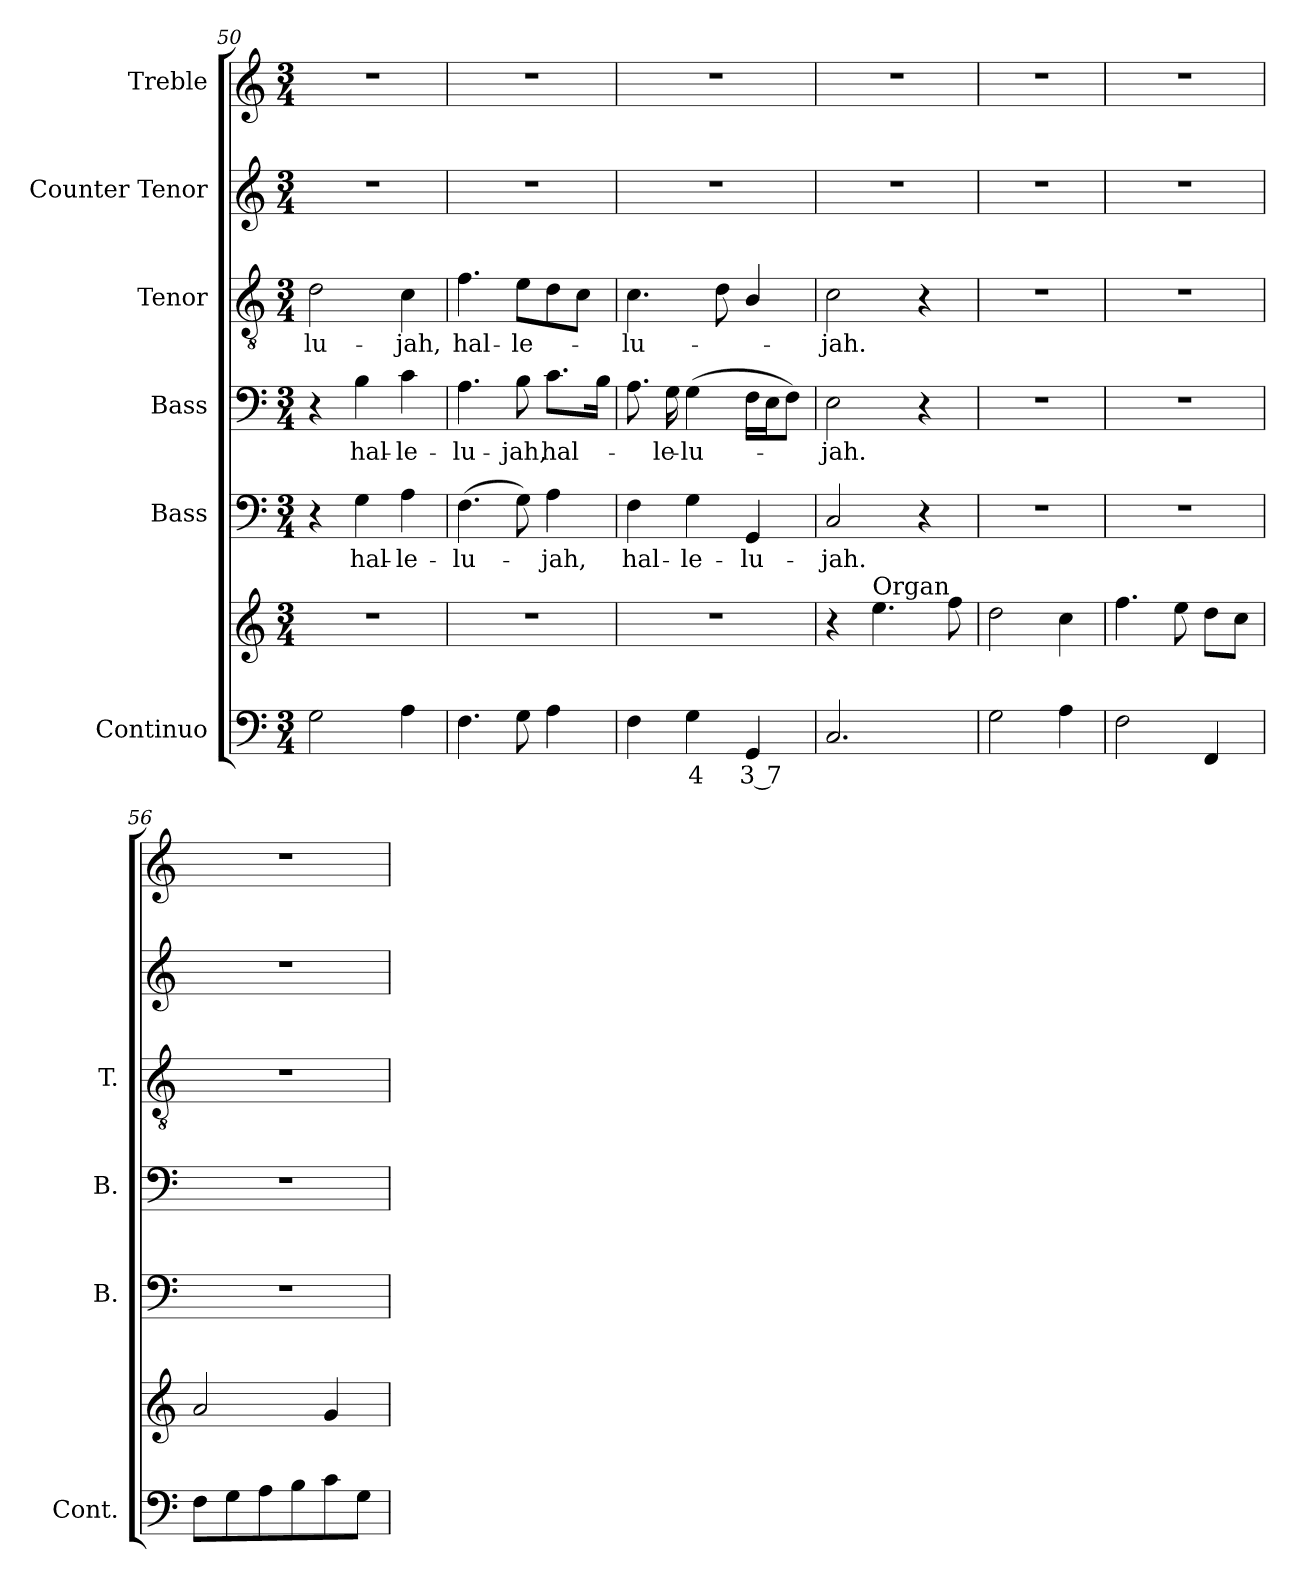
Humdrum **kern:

**kern	**text	**kern	**kern	**text	**kern	**text	**kern	**text	**kern	**kern
*part6	*part6	*part6	*part5	*part5	*part4	*part4	*part3	*part3	*part2	*part1
*staff7	*staff7	*staff6	*staff5	*staff5	*staff4	*staff4	*staff3	*staff3	*staff2	*staff1
*I"Continuo	*	*	*I"Bass	*	*I"Bass	*	*I"Tenor	*	*I"Counter Tenor	*I"Treble
*I'Cont.	*	*	*I'B.	*	*I'B.	*	*I'T.	*	*	*
*clefF4	*	*clefG2	*clefF4	*	*clefF4	*	*clefGv2	*	*clefG2	*clefG2
*	*	*	*	*	*	*	*ITrd7c12	*	*	*
*k[]	*	*k[]	*k[]	*	*k[]	*	*k[]	*	*k[]	*k[]
*C:	*	*C:	*C:	*	*C:	*	*C:	*	*C:	*C:
*M3/4	*	*M3/4	*M3/4	*	*M3/4	*	*M3/4	*	*M3/4	*M3/4
=50	=50	=50	=50	=50	=50	=50	=50	=50	=50	=50
!	!	!LO:N:vis=1	!	!	!	!	!	!	!	!
!	!	!	!	!	!	!	!	!LO:LY:b:color=#000000	!LO:N:vis=1	!LO:N:vis=1
2Gi\	.	2.r	4r	.	4r	.	2Di\	-lu-	2.r	2.r
!	!	!	!	!LO:LY:b:color=#000000	!	!	!	!	!	!
!	!	!	!	!	!	!LO:LY:b:color=#000000	!	!	!	!
.	.	.	4Gi\	hal-	4Bi\	hal-	.	.	.	.
!	!	!	!	!LO:LY:b:color=#000000	!	!	!	!	!	!
!	!	!	!	!	!	!LO:LY:b:color=#000000	!	!	!	!
!	!	!	!	!	!	!	!	!LO:LY:b:color=#000000	!	!
4Ai\	.	.	4Ai\	-le-	4ci\	-le-	4Ci\	-jah,	.	.
=51	=51	=51	=51	=51	=51	=51	=51	=51	=51	=51
!	!	!LO:N:vis=1	!	!	!	!	!	!	!	!
!	!	!	!	!LO:LY:b:color=#000000	!	!	!	!	!	!
!	!	!	!	!	!	!LO:LY:b:color=#000000	!	!	!	!
!	!	!	!	!	!	!	!	!LO:LY:b:color=#000000	!LO:N:vis=1	!LO:N:vis=1
4.Fi\	.	2.r	(4.Fi\	-lu-	4.Ai\	-lu-	4.Fi\	hal-	2.r	2.r
!	!	!	!	!	!	!LO:LY:b:color=#000000	!	!	!	!
!	!	!	!	!	!	!	!	!LO:LY:b:color=#000000	!	!
8Gi\	.	.	8Gi\)	.	8Bi\	-jah,	8Ei\L	-le-	.	.
!	!	!	!	!LO:LY:b:color=#000000	!	!	!	!	!	!
!	!	!	!	!	!	!LO:LY:b:color=#000000	!	!	!	!
4Ai\	.	.	4Ai\	-jah,	8.ci\L	hal-	8Di\	.	.	.
.	.	.	.	.	.	.	8Ci\J	.	.	.
.	.	.	.	.	16Bi\Jk	.	.	.	.	.
=52	=52	=52	=52	=52	=52	=52	=52	=52	=52	=52
!	!	!LO:N:vis=1	!	!	!	!	!	!	!	!
!	!	!	!	!LO:LY:b:color=#000000	!	!	!	!	!	!
!	!	!	!	!	!	!	!	!LO:LY:b:color=#000000	!LO:N:vis=1	!LO:N:vis=1
4Fi\	.	2.r	4Fi\	hal-	8.Ai\	.	4.Ci\	-lu-	2.r	2.r
!	!	!	!	!	!	!LO:LY:b:color=#000000	!	!	!	!
.	.	.	.	.	16Gi\	-le-	.	.	.	.
!	!LO:LY:b:color=#000000	!	!	!	!	!	!	!	!	!
!	!	!	!	!LO:LY:b:color=#000000	!	!	!	!	!	!
!	!	!	!	!	!	!LO:LY:b:color=#000000	!	!	!	!
4Gi\	4	.	4Gi\	-le-	(4Gi\	-lu-	.	.	.	.
.	.	.	.	.	.	.	8Di\	.	.	.
!	!LO:LY:b:color=#000000	!	!	!	!	!	!	!	!	!
!	!	!	!	!LO:LY:b:color=#000000	!	!	!	!	!	!
4GGi/	3 7	.	4GGi/	-lu-	16Fi\LL	.	4BBi/	.	.	.
.	.	.	.	.	16Ei\J	.	.	.	.	.
.	.	.	.	.	8Fi\J)	.	.	.	.	.
=53	=53	=53	=53	=53	=53	=53	=53	=53	=53	=53
!	!	!	!	!LO:LY:b:color=#000000	!	!	!	!	!	!
!	!	!	!	!	!	!LO:LY:b:color=#000000	!	!	!	!
!	!	!	!	!	!	!	!	!LO:LY:b:color=#000000	!LO:N:vis=1	!LO:N:vis=1
2.Ci/	.	4r	2Ci/	-jah.	2Ei\	-jah.	2Ci\	-jah.	2.r	2.r
!	!	!LO:TX:a:t=Organ	!	!	!	!	!	!	!	!
.	.	4.eei\	.	.	.	.	.	.	.	.
.	.	.	4r	.	4r	.	4r	.	.	.
.	.	8ffi\	.	.	.	.	.	.	.	.
!!LO:LB:g=z
=54	=54	=54	=54	=54	=54	=54	=54	=54	=54	=54
!	!	!	!LO:N:vis=1	!	!LO:N:vis=1	!	!LO:N:vis=1	!	!LO:N:vis=1	!LO:N:vis=1
2Gi\	.	2ddi\	2.r	.	2.r	.	2.r	.	2.r	2.r
4Ai\	.	4cci\	.	.	.	.	.	.	.	.
=55	=55	=55	=55	=55	=55	=55	=55	=55	=55	=55
!	!	!	!LO:N:vis=1	!	!LO:N:vis=1	!	!LO:N:vis=1	!	!LO:N:vis=1	!LO:N:vis=1
2Fi\	.	4.ffi\	2.r	.	2.r	.	2.r	.	2.r	2.r
.	.	8eei\	.	.	.	.	.	.	.	.
4FFi/	.	8ddi\L	.	.	.	.	.	.	.	.
.	.	8cci\J	.	.	.	.	.	.	.	.
=56	=56	=56	=56	=56	=56	=56	=56	=56	=56	=56
!	!	!	!LO:N:vis=1	!	!LO:N:vis=1	!	!LO:N:vis=1	!	!LO:N:vis=1	!LO:N:vis=1
8Fi\L	.	2ai/	2.r	.	2.r	.	2.r	.	2.r	2.r
8Gi\	.	.	.	.	.	.	.	.	.	.
8Ai\	.	.	.	.	.	.	.	.	.	.
8Bi\	.	.	.	.	.	.	.	.	.	.
8ci\	.	4gi/	.	.	.	.	.	.	.	.
8Gi\J	.	.	.	.	.	.	.	.	.	.
=	=	=	=	=	=	=	=	=	=	=
*-	*-	*-	*-	*-	*-	*-	*-	*-	*-	*-
